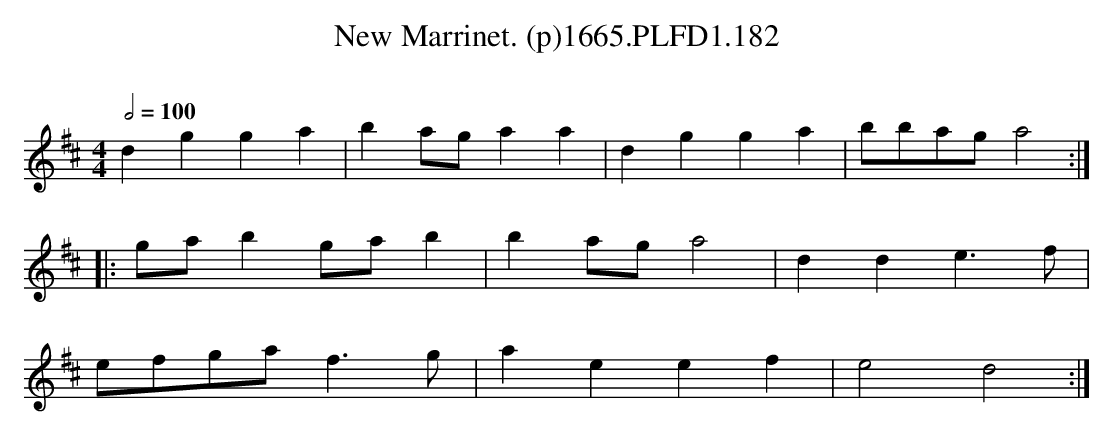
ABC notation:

X:1
T:New Marrinet. (p)1665.PLFD1.182
M:4/4
L:1/4
Q:1/2=100
O:
K:D
dgga|ba/g/aa|dgga|b/b/a/g/a2:|
|:g/a/bg/a/b|ba/g/a2|dde>f|
e/f/g/a/f>g|aeef|e2d2:|
